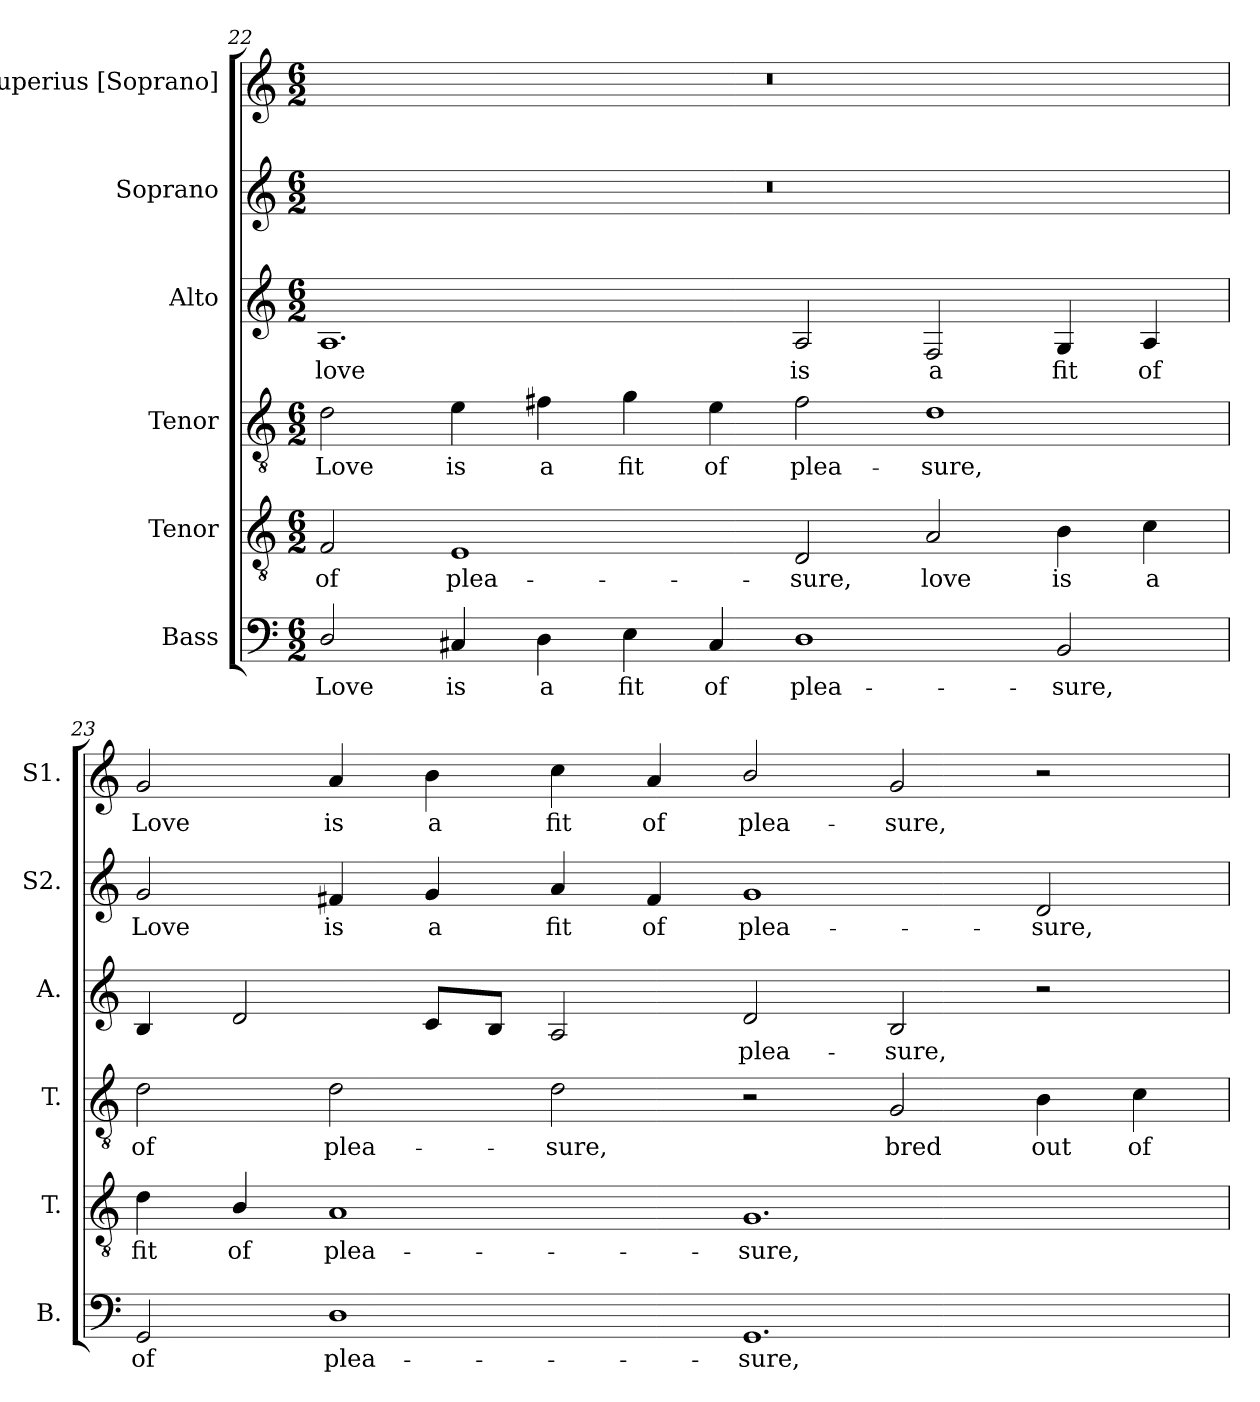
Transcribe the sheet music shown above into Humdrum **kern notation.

**kern	**text	**kern	**text	**kern	**text	**kern	**text	**kern	**text	**kern	**text
*part6	*part6	*part5	*part5	*part4	*part4	*part3	*part3	*part2	*part2	*part1	*part1
*staff6	*staff6	*staff5	*staff5	*staff4	*staff4	*staff3	*staff3	*staff2	*staff2	*staff1	*staff1
*I"Bass	*	*I"Tenor	*	*I"Tenor	*	*I"Alto	*	*I"Soprano	*	*I"Superius [Soprano]	*
*I'B.	*	*I'T.	*	*I'T.	*	*I'A.	*	*I'S2.	*	*I'S1.	*
*clefF4	*	*clefGv2	*	*clefGv2	*	*clefG2	*	*clefG2	*	*clefG2	*
*	*	*ITrd7c12	*	*ITrd7c12	*	*	*	*	*	*	*
*k[]	*	*k[]	*	*k[]	*	*k[]	*	*k[]	*	*k[]	*
*C:	*	*C:	*	*C:	*	*C:	*	*C:	*	*C:	*
*M6/2	*	*M6/2	*	*M6/2	*	*M6/2	*	*M6/2	*	*M6/2	*
=22	=22	=22	=22	=22	=22	=22	=22	=22	=22	=22	=22
!	!LO:LY:b:color=#000000	!	!	!	!	!	!	!	!	!	!
!	!	!	!LO:LY:b:color=#000000	!	!	!	!	!	!	!	!
!	!	!	!	!	!LO:LY:b:color=#000000	!	!	!	!	!	!
!	!	!	!	!	!	!	!LO:LY:b:color=#000000	!LO:N:vis=1	!	!LO:N:vis=1	!
2Di/	Love	2FFi/	of	2Di\	Love	1.Ai	love	0.r	.	0.r	.
!	!LO:LY:b:color=#000000	!	!	!	!	!	!	!	!	!	!
!	!	!	!LO:LY:b:color=#000000	!	!	!	!	!	!	!	!
!	!	!	!	!	!LO:LY:b:color=#000000	!	!	!	!	!	!
4C#Xi/	is	1EEi	plea-	4Ei\	is	.	.	.	.	.	.
!	!LO:LY:b:color=#000000	!	!	!	!	!	!	!	!	!	!
!	!	!	!	!	!LO:LY:b:color=#000000	!	!	!	!	!	!
4Di\	a	.	.	4F#Xi\	a	.	.	.	.	.	.
!	!LO:LY:b:color=#000000	!	!	!	!	!	!	!	!	!	!
!	!	!	!	!	!LO:LY:b:color=#000000	!	!	!	!	!	!
4Ei\	fit	.	.	4Gi\	fit	.	.	.	.	.	.
!	!LO:LY:b:color=#000000	!	!	!	!	!	!	!	!	!	!
!	!	!	!	!	!LO:LY:b:color=#000000	!	!	!	!	!	!
4C#i/	of	.	.	4Ei\	of	.	.	.	.	.	.
!	!LO:LY:b:color=#000000	!	!	!	!	!	!	!	!	!	!
!	!	!	!LO:LY:b:color=#000000	!	!	!	!	!	!	!	!
!	!	!	!	!	!LO:LY:b:color=#000000	!	!	!	!	!	!
!	!	!	!	!	!	!	!LO:LY:b:color=#000000	!	!	!	!
1Di	plea-	2DDi/	-sure,	2F#i\	plea-	2Ai/	is	.	.	.	.
!	!	!	!LO:LY:b:color=#000000	!	!	!	!	!	!	!	!
!	!	!	!	!	!LO:LY:b:color=#000000	!	!	!	!	!	!
!	!	!	!	!	!	!	!LO:LY:b:color=#000000	!	!	!	!
.	.	2AAi/	love	1Di	-sure,	2Fi/	a	.	.	.	.
!	!LO:LY:b:color=#000000	!	!	!	!	!	!	!	!	!	!
!	!	!	!LO:LY:b:color=#000000	!	!	!	!	!	!	!	!
!	!	!	!	!	!	!	!LO:LY:b:color=#000000	!	!	!	!
2BBi/	-sure,	4BBi\	is	.	.	4Gi/	fit	.	.	.	.
!	!	!	!LO:LY:b:color=#000000	!	!	!	!	!	!	!	!
!	!	!	!	!	!	!	!LO:LY:b:color=#000000	!	!	!	!
.	.	4Ci\	a	.	.	4Ai/	of	.	.	.	.
!!LO:PB:g=z
=23	=23	=23	=23	=23	=23	=23	=23	=23	=23	=23	=23
!	!LO:LY:b:color=#000000	!	!	!	!	!	!	!	!	!	!
!	!	!	!LO:LY:b:color=#000000	!	!	!	!	!	!	!	!
!	!	!	!	!	!LO:LY:b:color=#000000	!	!	!	!	!	!
!	!	!	!	!	!	!	!	!	!LO:LY:b:color=#000000	!	!
!	!	!	!	!	!	!	!	!	!	!	!LO:LY:b:color=#000000
2GGi/	of	4Di\	fit	2Di\	of	4Bi/	.	2gi/	Love	2gi/	Love
!	!	!	!LO:LY:b:color=#000000	!	!	!	!	!	!	!	!
.	.	4BBi/	of	.	.	2di/	.	.	.	.	.
!	!LO:LY:b:color=#000000	!	!	!	!	!	!	!	!	!	!
!	!	!	!LO:LY:b:color=#000000	!	!	!	!	!	!	!	!
!	!	!	!	!	!LO:LY:b:color=#000000	!	!	!	!	!	!
!	!	!	!	!	!	!	!	!	!LO:LY:b:color=#000000	!	!
!	!	!	!	!	!	!	!	!	!	!	!LO:LY:b:color=#000000
1Di	plea-	1AAi	plea-	2Di\	plea-	.	.	4f#Xi/	is	4ai/	is
!	!	!	!	!	!	!	!	!	!LO:LY:b:color=#000000	!	!
!	!	!	!	!	!	!	!	!	!	!	!LO:LY:b:color=#000000
.	.	.	.	.	.	8ci/L	.	4gi/	a	4bi\	a
.	.	.	.	.	.	8Bi/J	.	.	.	.	.
!	!	!	!	!	!LO:LY:b:color=#000000	!	!	!	!	!	!
!	!	!	!	!	!	!	!	!	!LO:LY:b:color=#000000	!	!
!	!	!	!	!	!	!	!	!	!	!	!LO:LY:b:color=#000000
.	.	.	.	2Di\	-sure,	2Ai/	.	4ai/	fit	4cci\	fit
!	!	!	!	!	!	!	!	!	!LO:LY:b:color=#000000	!	!
!	!	!	!	!	!	!	!	!	!	!	!LO:LY:b:color=#000000
.	.	.	.	.	.	.	.	4f#i/	of	4ai/	of
!	!LO:LY:b:color=#000000	!	!	!	!	!	!	!	!	!	!
!	!	!	!LO:LY:b:color=#000000	!	!	!	!	!	!	!	!
!	!	!	!	!	!	!	!LO:LY:b:color=#000000	!	!	!	!
!	!	!	!	!	!	!	!	!	!LO:LY:b:color=#000000	!	!
!	!	!	!	!	!	!	!	!	!	!	!LO:LY:b:color=#000000
1.GGi	-sure,	1.GGi	-sure,	2r	.	2di/	plea-	1gi	plea-	2bi/	plea-
!	!	!	!	!	!LO:LY:b:color=#000000	!	!	!	!	!	!
!	!	!	!	!	!	!	!LO:LY:b:color=#000000	!	!	!	!
!	!	!	!	!	!	!	!	!	!	!	!LO:LY:b:color=#000000
.	.	.	.	2GGi/	bred	2Bi/	-sure,	.	.	2gi/	-sure,
!	!	!	!	!	!LO:LY:b:color=#000000	!	!	!	!	!	!
!	!	!	!	!	!	!	!	!	!LO:LY:b:color=#000000	!	!
.	.	.	.	4BBi\	out	2r	.	2di/	-sure,	2r	.
!	!	!	!	!	!LO:LY:b:color=#000000	!	!	!	!	!	!
.	.	.	.	4Ci\	of	.	.	.	.	.	.
=	=	=	=	=	=	=	=	=	=	=	=
*-	*-	*-	*-	*-	*-	*-	*-	*-	*-	*-	*-
